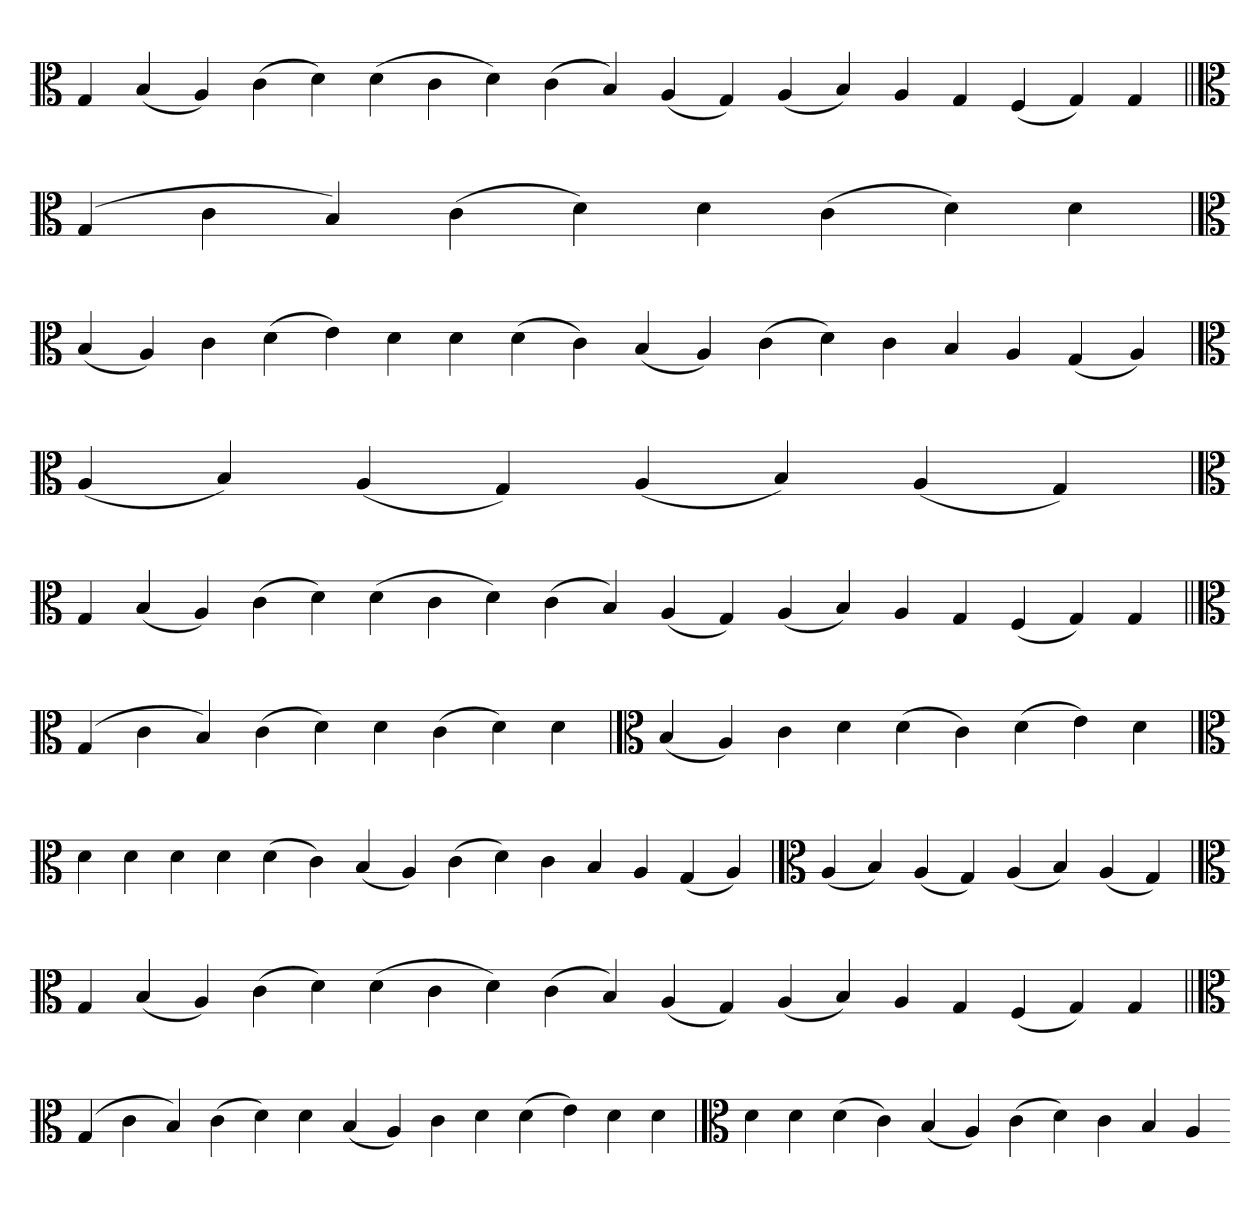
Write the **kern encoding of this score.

**kern
*part1
*staff1
*clefC3
=
4G
(4B
4A)
(4c
4d)
(4d
4c
4d)
(4c
4B)
(4A
4G)
(4A
4B)
4A
4G
(4F
4G)
4G
=||
*clefC3
(4G
4c
4B)
(4c
4d)
4d
(4c
4d)
4d
=`
*clefC3
(4B
4A)
4c
(4d
4e)
4d
4d
(4d
4c)
(4B
4A)
(4c
4d)
4c
4B
4A
(4G
4A)
=
*clefC3
(4A
4B)
(4A
4G)
(4A
4B)
(4A
4G)
=`
*clefC3
4G
(4B
4A)
(4c
4d)
(4d
4c
4d)
(4c
4B)
(4A
4G)
(4A
4B)
4A
4G
(4F
4G)
4G
=||
*clefC3
(4G
4c
4B)
(4c
4d)
4d
(4c
4d)
4d
=`
*clefC3
(4B
4A)
4c
4d
(4d
4c)
(4d
4e)
4d
=`
*clefC3
4d
4d
4d
4d
(4d
4c)
(4B
4A)
(4c
4d)
4c
4B
4A
(4G
4A)
=
*clefC3
(4A
4B)
(4A
4G)
(4A
4B)
(4A
4G)
=`
*clefC3
4G
(4B
4A)
(4c
4d)
(4d
4c
4d)
(4c
4B)
(4A
4G)
(4A
4B)
4A
4G
(4F
4G)
4G
=||
*clefC3
(4G
4c
4B)
(4c
4d)
4d
(4B
4A)
4c
4d
(4d
4e)
4d
4d
='
*clefC3
4d
4d
(4d
4c)
(4B
4A)
(4c
4d)
4c
4B
4A
=-
*-
